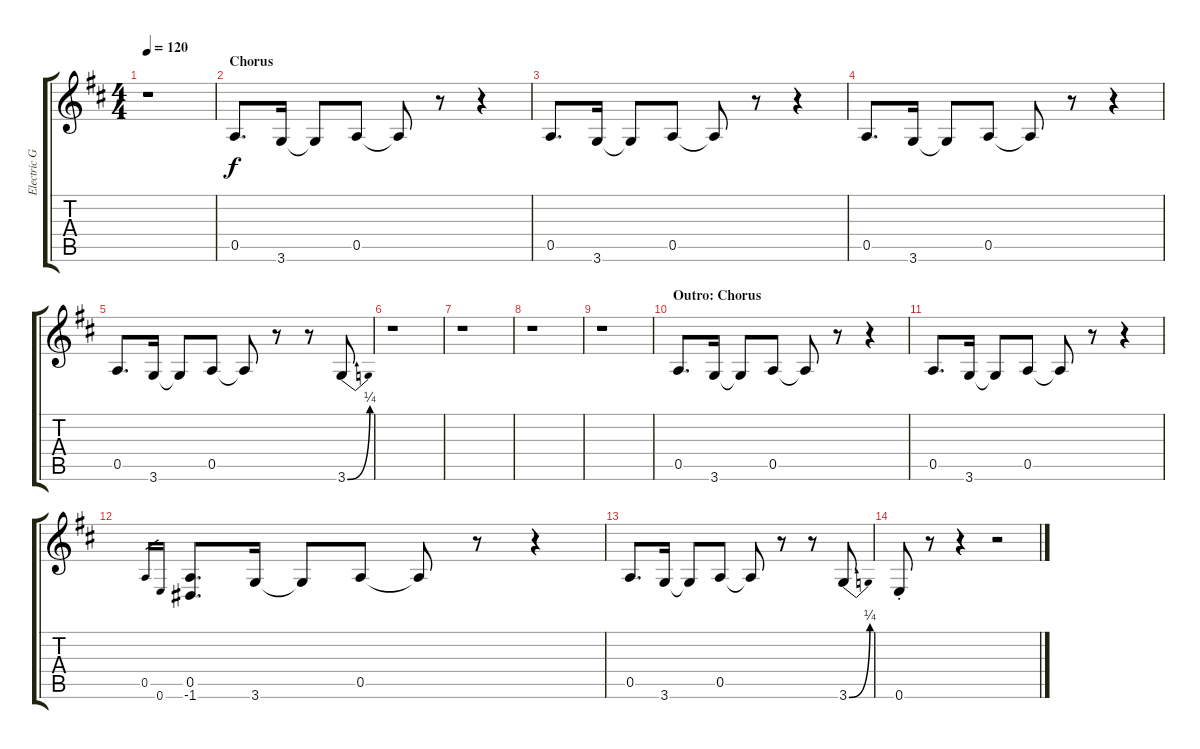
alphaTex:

\track ("Electric Guitar 4" "Electric G") {instrument overdrivenguitar}
\staff {score tabs}
\tuning (E4 B3 G3 D3 A2 E2) {hide}
\ts (4 4)
\tempo 120
\clef g2
\ks d
r.1{dy f} |
\section ("" "Chorus")
0.5.8{d} 3.6.16 3.6{t}.8 0.5.8 0.5{t}.8 r.8 r.4 |
0.5.8{d} 3.6.16 3.6{t}.8 0.5.8 0.5{t}.8 r.8 r.4 |
0.5.8{d} 3.6.16 3.6{t}.8 0.5.8 0.5{t}.8 r.8 r.4 |
0.5.8{d} 3.6.16 3.6{t}.8 0.5.8 0.5{t}.8 r.8 r.8 3.6{be (bend 0 0 60 1)}.8 |
r.1 |
r.1 |
r.1 |
r.1 |
\section ("" "Outro: Chorus")
0.5.8{d} 3.6.16 3.6{t}.8 0.5.8 0.5{t}.8 r.8 r.4 |
0.5.8{d} 3.6.16 3.6{t}.8 0.5.8 0.5{t}.8 r.8 r.4 |
0.5.16{gr} 0.6.16{gr} (0.5 -1.6).8{d} 3.6.16 3.6{t}.8 0.5.8 0.5{t}.8 r.8 r.4 |
0.5.8{d} 3.6.16 3.6{t}.8 0.5.8 0.5{t}.8 r.8 r.8 3.6{be (bend 0 0 60 1)}.8 |
0.6{st}.8 r.8 r.4 r.2
